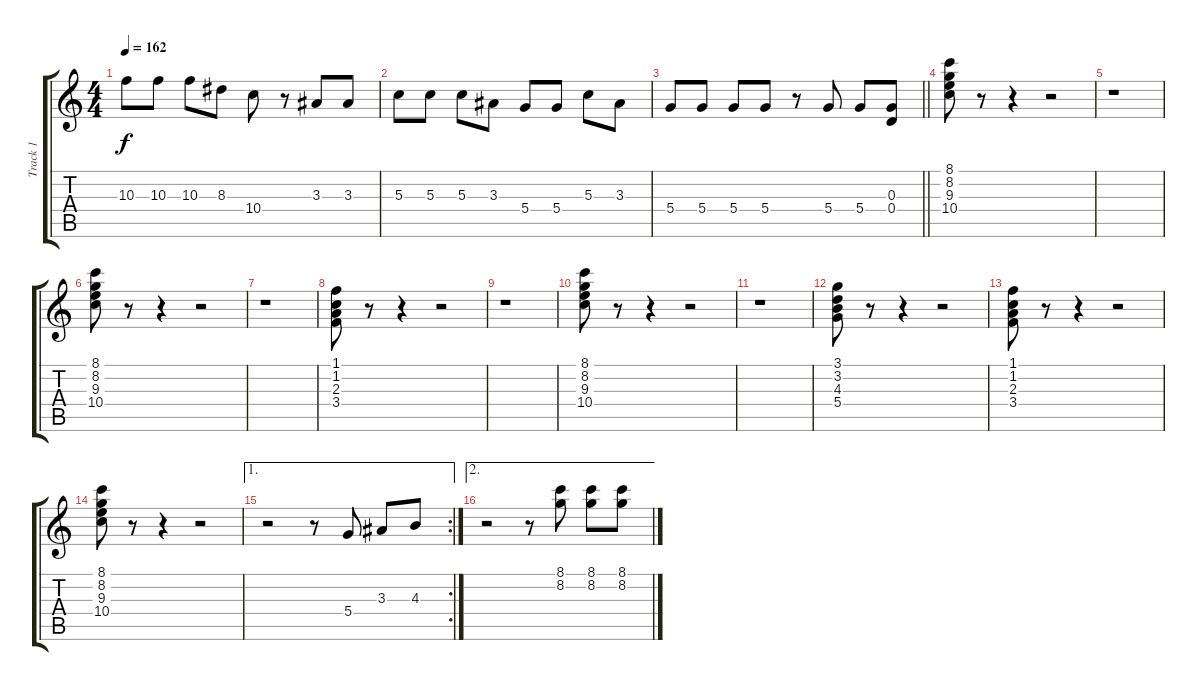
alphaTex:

\track ("Track 1" "Track 1") {instrument electricguitarclean}
\staff {score tabs}
\tuning (E4 B3 G3 D3 A2 E2) {hide}
\ts (4 4)
\tempo 162
\clef g2
\ks c
10.3.8{dy f} 10.3.8 10.3.8 8.3.8 10.4.8 r.8 3.3.8 3.3.8 |
5.3.8 5.3.8 5.3.8 3.3.8 5.4.8 5.4.8 5.3.8 3.3.8 |
\barLineRight lightlight
5.4.8 5.4.8 5.4.8 5.4.8 r.8 5.4.8 5.4.8 (0.3 0.4).8 |
(8.1 8.2 9.3 10.4).8 r.8 r.4 r.2 |
r.1 |
(8.1 8.2 9.3 10.4).8 r.8 r.4 r.2 |
r.1 |
(1.1 1.2 2.3 3.4).8 r.8 r.4 r.2 |
r.1 |
(8.1 8.2 9.3 10.4).8 r.8 r.4 r.2 |
r.1 |
(3.1 3.2 4.3 5.4).8 r.8 r.4 r.2 |
(1.1 1.2 2.3 3.4).8 r.8 r.4 r.2 |
(8.1 8.2 9.3 10.4).8 r.8 r.4 r.2 |
\ae 1
\rc 2
r.2 r.8 5.4.8 3.3.8 4.3.8 |
\ae 2
r.2 r.8 (8.1 8.2).8 (8.1 8.2).8 (8.1 8.2).8
